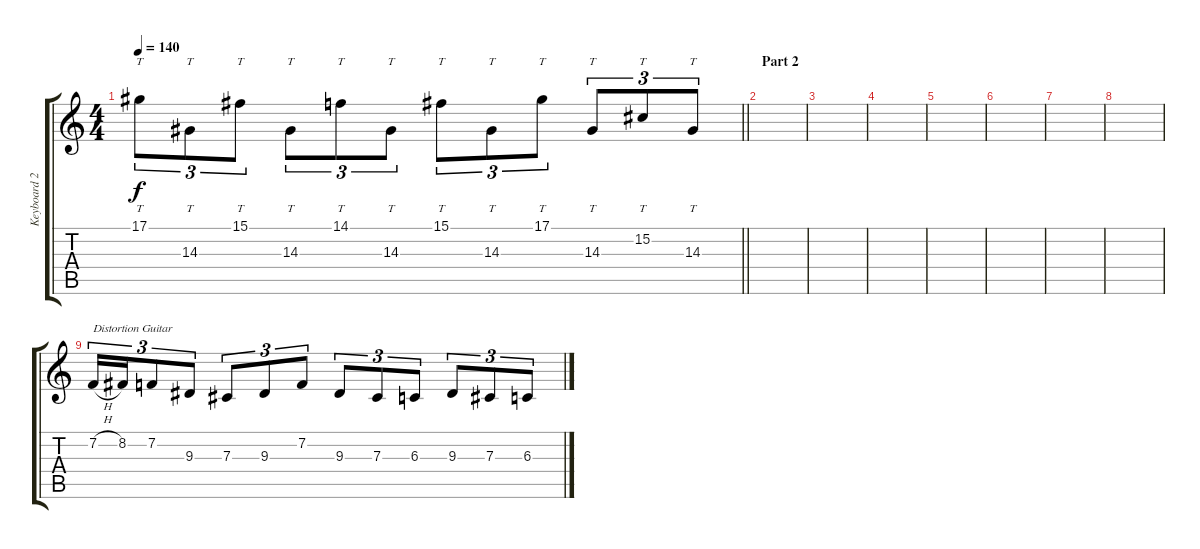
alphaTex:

\track ("Keyboard 2" "Keyboard 2") {instrument fx8scifi}
\staff {score tabs}
\tuning (Eb4 Bb3 Gb3 Db3 Ab2 Eb2) {hide}
\ts (4 4)
\tempo 140
\clef g2
\barLineRight lightlight
\ks c
17.1.8{tt tu (3 2) dy f} 14.3.8{tt tu (3 2)} 15.1.8{tt tu (3 2)} 14.3.8{tt tu (3 2)} 14.1.8{tt tu (3 2)} 14.3.8{tt tu (3 2)} 15.1.8{tt tu (3 2)} 14.3.8{tt tu (3 2)} 17.1.8{tt tu (3 2)} 14.3.8{tt tu (3 2)} 15.2.8{tt tu (3 2)} 14.3.8{tt tu (3 2)} |
\section ("" "Part 2")
|
|
|
|
|
|
|
7.2{h}.16{tu (3 2) txt "Distortion Guitar" volume 13 instrument distortionguitar} 8.2.16{tu (3 2)} 7.2.8{tu (3 2)} 9.3.8{tu (3 2)} 7.3.8{tu (3 2)} 9.3.8{tu (3 2)} 7.2.8{tu (3 2)} 9.3.8{tu (3 2)} 7.3.8{tu (3 2)} 6.3.8{tu (3 2)} 9.3.8{tu (3 2)} 7.3.8{tu (3 2)} 6.3.8{tu (3 2)}
